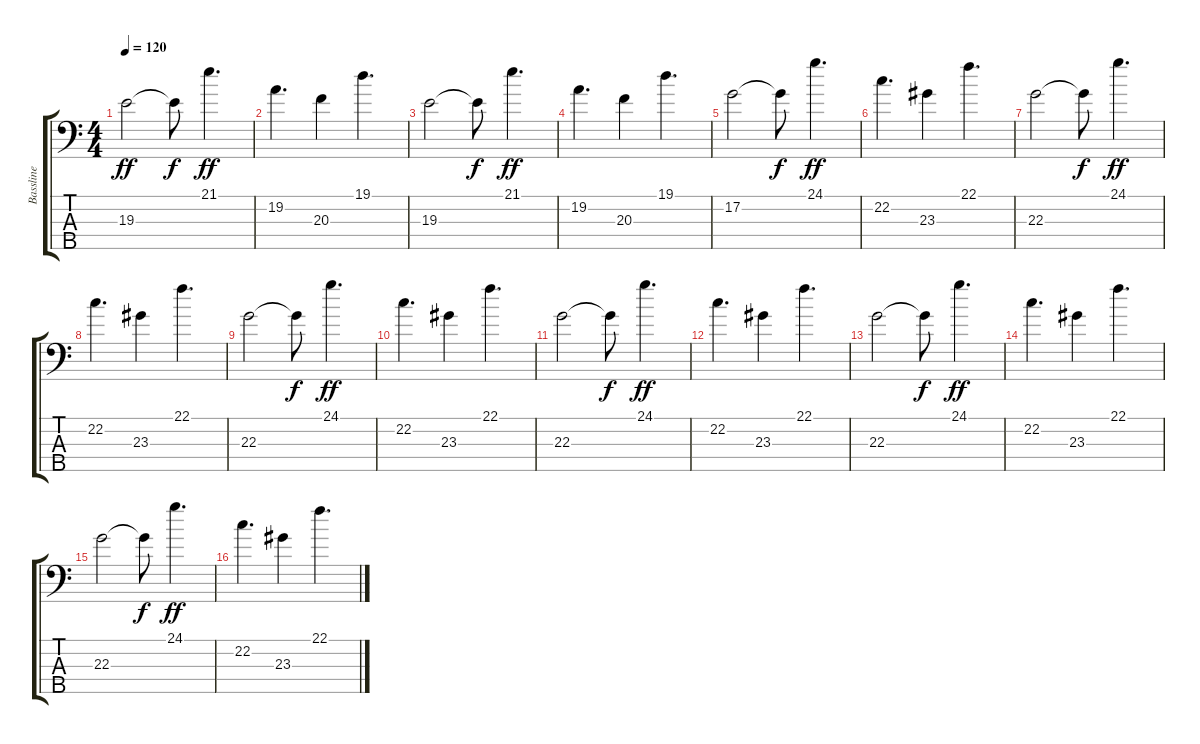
\track ("Bassline" "Bassline") {instrument electricbassfinger}
\staff {score tabs}
\tuning (G2 D2 A1 E1 B0) {hide}
\ts (4 4)
\tempo 120
\clef f4
\ks c
19.3.2{dy ff} 19.3{t}.8{dy f} 21.1.4{d dy ff} |
19.2.4{d} 20.3.4 19.1.4{d} |
19.3.2 19.3{t}.8{dy f} 21.1.4{d dy ff} |
19.2.4{d} 20.3.4 19.1.4{d} |
17.2.2 17.2{t}.8{dy f} 24.1.4{d dy ff} |
22.2.4{d} 23.3.4 22.1.4{d} |
22.3.2 22.3{t}.8{dy f} 24.1.4{d dy ff} |
22.2.4{d} 23.3.4 22.1.4{d} |
22.3.2 22.3{t}.8{dy f} 24.1.4{d dy ff} |
22.2.4{d} 23.3.4 22.1.4{d} |
22.3.2 22.3{t}.8{dy f} 24.1.4{d dy ff} |
22.2.4{d} 23.3.4 22.1.4{d} |
22.3.2 22.3{t}.8{dy f} 24.1.4{d dy ff} |
22.2.4{d} 23.3.4 22.1.4{d} |
22.3.2 22.3{t}.8{dy f} 24.1.4{d dy ff} |
22.2.4{d} 23.3.4 22.1.4{d}
